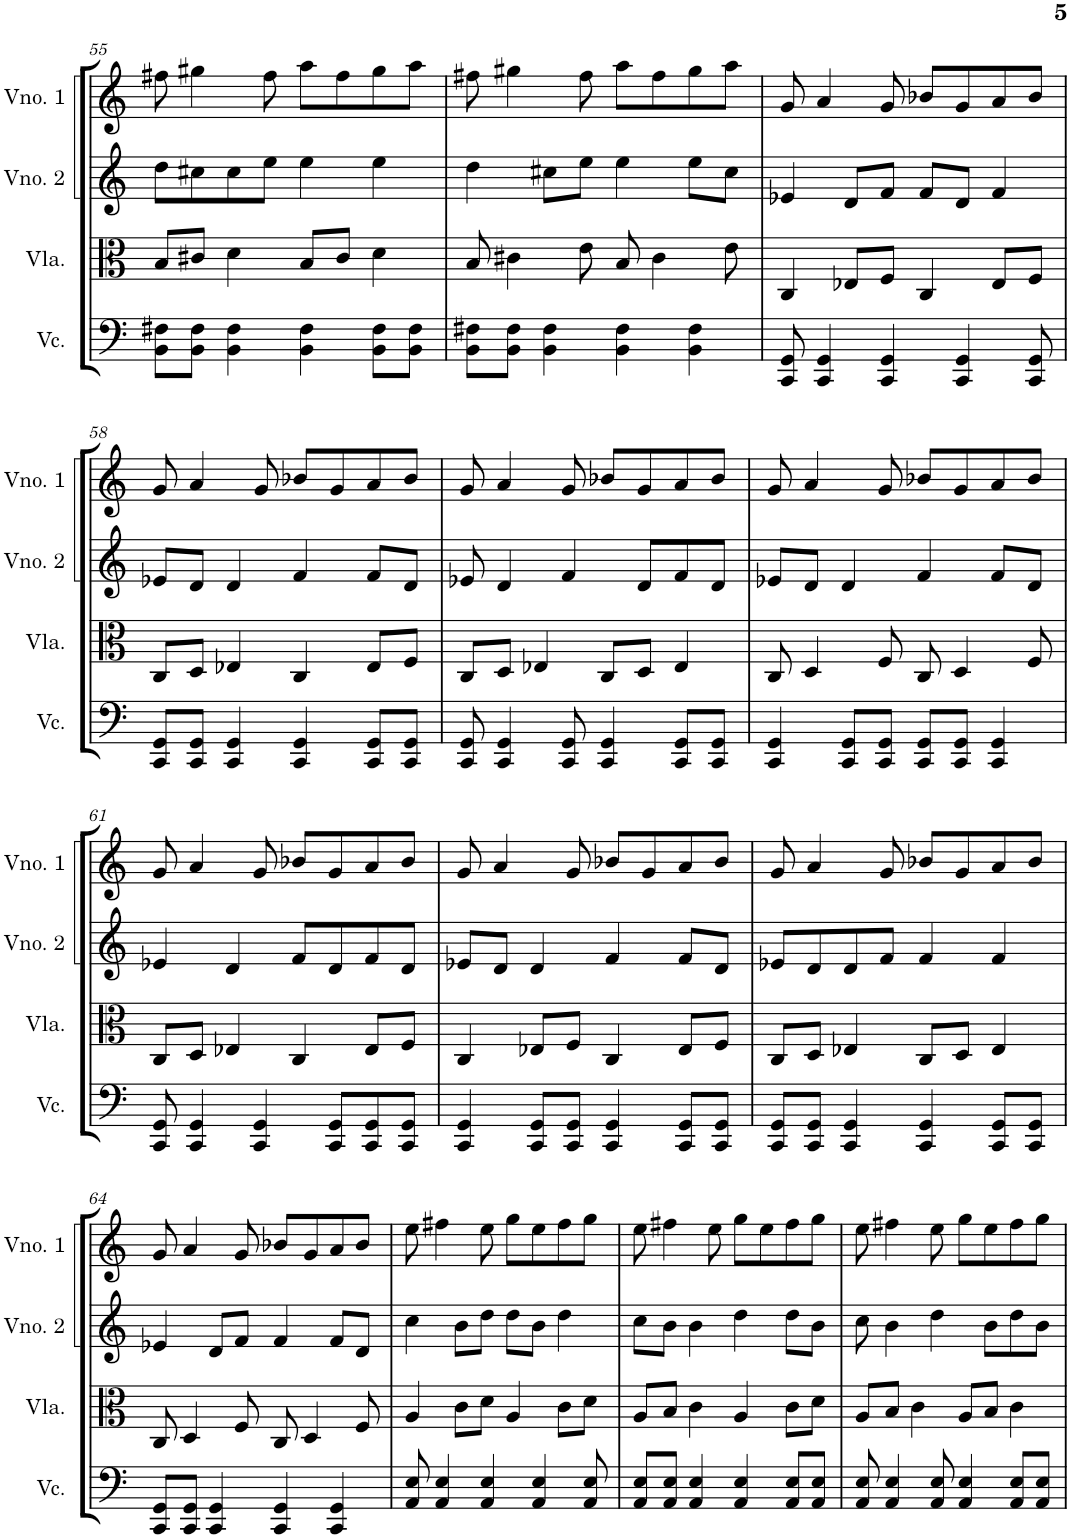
**kern	**kern	**kern	**kern
*part4	*part3	*part2	*part1
*staff4	*staff3	*staff2	*staff1
*I"Violoncelo	*I"Viola	*I"Violino 2	*I"Violino 1
*I'Vc.	*I'Vla.	*I'Vno. 2	*I'Vno. 1
!!LO:PB:g=z
*clefF4	*clefC3	*clefG2	*clefG2
*k[]	*k[]	*k[]	*k[]
*M4/4	*M4/4	*M4/4	*M4/4
=55	=55	=55	=55
8BB\ 8F#X\L	8B/L	8dd\L	8ff#X\
8BB\ 8F#\J	8c#X/J	8cc#X\	4gg#X\
4BB\ 4F#\	4d\	8cc#\	.
.	.	8ee\J	8ff#\
4BB\ 4F#\	8B/L	4ee\	8aa\L
.	8c#/J	.	8ff#\
8BB\ 8F#\L	4d\	4ee\	8gg#\
8BB\ 8F#\J	.	.	8aa\J
=56	=56	=56	=56
8BB\ 8F#X\L	8B/	4dd\	8ff#X\
8BB\ 8F#\J	4c#X\	.	4gg#X\
4BB\ 4F#\	.	8cc#X\L	.
.	8e\	8ee\J	8ff#\
4BB\ 4F#\	8B/	4ee\	8aa\L
.	4c#\	.	8ff#\
4BB\ 4F#\	.	8ee\L	8gg#\
.	8e\	8cc#\J	8aa\J
=57	=57	=57	=57
8CC/ 8GG/	4C/	4e-X/	8g/
4CC/ 4GG/	.	.	4a/
.	8E-X/L	8d/L	.
4CC/ 4GG/	8F/J	8f/J	8g/
.	4C/	8f/L	8b-X/L
4CC/ 4GG/	.	8d/J	8g/
.	8E-/L	4f/	8a/
8CC/ 8GG/	8F/J	.	8b-/J
!!LO:LB:g=z
=58	=58	=58	=58
8CC/ 8GG/L	8C/L	8e-X/L	8g/
8CC/ 8GG/J	8D/J	8d/J	4a/
4CC/ 4GG/	4E-X/	4d/	.
.	.	.	8g/
4CC/ 4GG/	4C/	4f/	8b-X/L
.	.	.	8g/
8CC/ 8GG/L	8E-/L	8f/L	8a/
8CC/ 8GG/J	8F/J	8d/J	8b-/J
=59	=59	=59	=59
8CC/ 8GG/	8C/L	8e-X/	8g/
4CC/ 4GG/	8D/J	4d/	4a/
.	4E-X/	.	.
8CC/ 8GG/	.	4f/	8g/
4CC/ 4GG/	8C/L	.	8b-X/L
.	8D/J	8d/L	8g/
8CC/ 8GG/L	4E-/	8f/	8a/
8CC/ 8GG/J	.	8d/J	8b-/J
=60	=60	=60	=60
4CC/ 4GG/	8C/	8e-X/L	8g/
.	4D/	8d/J	4a/
8CC/ 8GG/L	.	4d/	.
8CC/ 8GG/J	8F/	.	8g/
8CC/ 8GG/L	8C/	4f/	8b-X/L
8CC/ 8GG/J	4D/	.	8g/
4CC/ 4GG/	.	8f/L	8a/
.	8F/	8d/J	8b-/J
!!LO:LB:g=z
=61	=61	=61	=61
8CC/ 8GG/	8C/L	4e-X/	8g/
4CC/ 4GG/	8D/J	.	4a/
.	4E-X/	4d/	.
4CC/ 4GG/	.	.	8g/
.	4C/	8f/L	8b-X/L
8CC/ 8GG/L	.	8d/	8g/
8CC/ 8GG/	8E-/L	8f/	8a/
8CC/ 8GG/J	8F/J	8d/J	8b-/J
=62	=62	=62	=62
4CC/ 4GG/	4C/	8e-X/L	8g/
.	.	8d/J	4a/
8CC/ 8GG/L	8E-X/L	4d/	.
8CC/ 8GG/J	8F/J	.	8g/
4CC/ 4GG/	4C/	4f/	8b-X/L
.	.	.	8g/
8CC/ 8GG/L	8E-/L	8f/L	8a/
8CC/ 8GG/J	8F/J	8d/J	8b-/J
=63	=63	=63	=63
8CC/ 8GG/L	8C/L	8e-X/L	8g/
8CC/ 8GG/J	8D/J	8d/	4a/
4CC/ 4GG/	4E-X/	8d/	.
.	.	8f/J	8g/
4CC/ 4GG/	8C/L	4f/	8b-X/L
.	8D/J	.	8g/
8CC/ 8GG/L	4E-/	4f/	8a/
8CC/ 8GG/J	.	.	8b-/J
!!LO:LB:g=z
=64	=64	=64	=64
8CC/ 8GG/L	8C/	4e-X/	8g/
8CC/ 8GG/J	4D/	.	4a/
4CC/ 4GG/	.	8d/L	.
.	8F/	8f/J	8g/
4CC/ 4GG/	8C/	4f/	8b-X/L
.	4D/	.	8g/
4CC/ 4GG/	.	8f/L	8a/
.	8F/	8d/J	8b-/J
=65	=65	=65	=65
8AA/ 8E/	4A/	4cc\	8ee\
4AA/ 4E/	.	.	4ff#X\
.	8c\L	8b\L	.
4AA/ 4E/	8d\J	8dd\J	8ee\
.	4A/	8dd\L	8gg\L
4AA/ 4E/	.	8b\J	8ee\
.	8c\L	4dd\	8ff#\
8AA/ 8E/	8d\J	.	8gg\J
=66	=66	=66	=66
8AA/ 8E/L	8A/L	8cc\L	8ee\
8AA/ 8E/J	8B/J	8b\J	4ff#X\
4AA/ 4E/	4c\	4b\	.
.	.	.	8ee\
4AA/ 4E/	4A/	4dd\	8gg\L
.	.	.	8ee\
8AA/ 8E/L	8c\L	8dd\L	8ff#\
8AA/ 8E/J	8d\J	8b\J	8gg\J
=67	=67	=67	=67
8AA/ 8E/	8A/L	8cc\	8ee\
4AA/ 4E/	8B/J	4b\	4ff#X\
.	4c\	.	.
8AA/ 8E/	.	4dd\	8ee\
4AA/ 4E/	8A/L	.	8gg\L
.	8B/J	8b\L	8ee\
8AA/ 8E/L	4c\	8dd\	8ff#\
8AA/ 8E/J	.	8b\J	8gg\J
=	=	=	=
*-	*-	*-	*-
